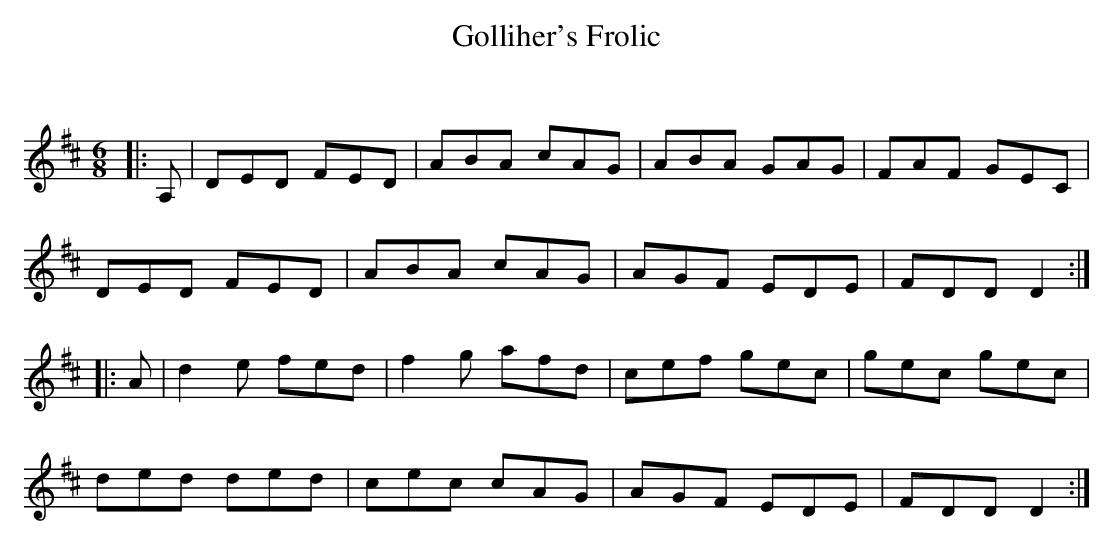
X:1
T: Golliher's Frolic
C:
Q:180
K:D
M:6/8
L:1/16
|:A,2|D2E2D2 F2E2D2|A2B2A2 c2A2G2|A2B2A2 G2A2G2|F2A2F2 G2E2C2|
D2E2D2 F2E2D2|A2B2A2 c2A2G2|A2G2F2 E2D2E2|F2D2D2 D4:|
|:A2|d4e2 f2e2d2|f4g2 a2f2d2|c2e2f2 g2e2c2|g2e2c2 g2e2c2|
d2e2d2 d2e2d2|c2e2c2 c2A2G2|A2G2F2 E2D2E2|F2D2D2 D4:|
